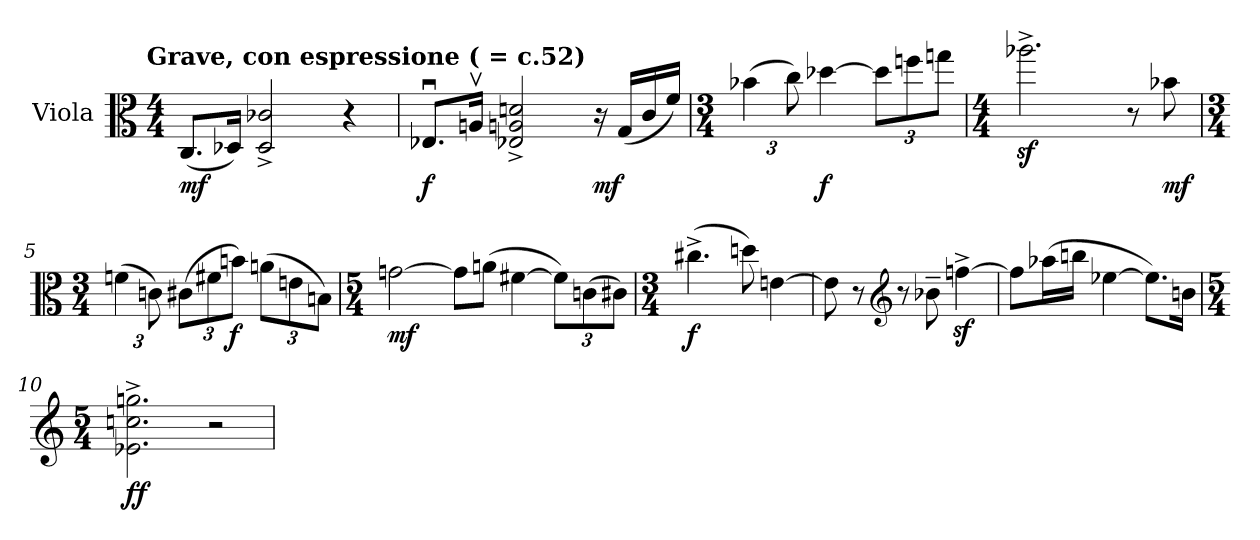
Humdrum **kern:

**kern	**dynam
*part1	*part1
*staff1	*staff1
*I"Viola	*
*I'Vla.	*
*clefC3	*
*k[]	*
!!LO:TX:omd:t=Grave, con espressione ( = c.52)
*M4/4	*
*MM52	*
=1	=1
!	!LO:DY:b
(<8.C/L	mf
16D-X/Jk)	.
2D-^/ 2c-X^/	.
4r	.
=2	=2
!	!LO:DY:b
8.E-Xu/L	f
16Anv/Jk	.
2E-X^>/ 2An^>/ 2dn^>/	.
!	!LO:DY:b
16r	mf
(>16G/LL	.
16c/	.
16f/JJ)	.
=3	=3
*M3/4	*
*Xbrackettup	*
!	!LO:DY:b
(>6b-X\	cresc.
12cc\)	.
!	!LO:DY:b
[4dd-X\	f
*brackettup	*
12dd-\L]	.
12ffn\	.
12ggn\J	.
=4	=4
*M4/4	*
2.aa-Xz<^\	.
8r	.
!	!LO:DY:b
8b-X\	mf
!!LO:LB:g=z
=5	=5
*M3/4	*
*Xbrackettup	*
(>6fn\	.
12cn\)	.
(>12c#X\L	.
12f#X\	.
!	!LO:DY:b
12bn\J)	f
(>12an\L	.
12en\	.
12Bn\J)	.
=6	=6
*M5/4	*
!	!LO:DY:b
[2gn\	mf
8g\L]	.
(>8an\J	.
[4f#X\	.
12f#\L])	.
(>12cn\	.
12c#X\J)	.
=7	=7
*M3/4	*
!	!LO:DY:b
(>4.cc#X^\	f
8ddn\)	.
[4en\	.
=8	=8
8e\]	.
8r	.
*clefG2	*
!	!LO:DY:b
8r	cresc.
8b-X~\	.
[4ffnz<^\	.
!!LO:LB:g=z
=9	=9
8ff\L]	.
(>16aa-X\L	.
16bbn\JJ	.
[4ee-X\	.
!	!LO:DY:b
8.ee-\L])	cresc.
16bn\Jk	.
=10	=10
*M5/4	*
!	!LO:DY:b
2.e-X^\ 2.ccn^\ 2.ggn^\	ff
2r	.
=	=
*-	*-
